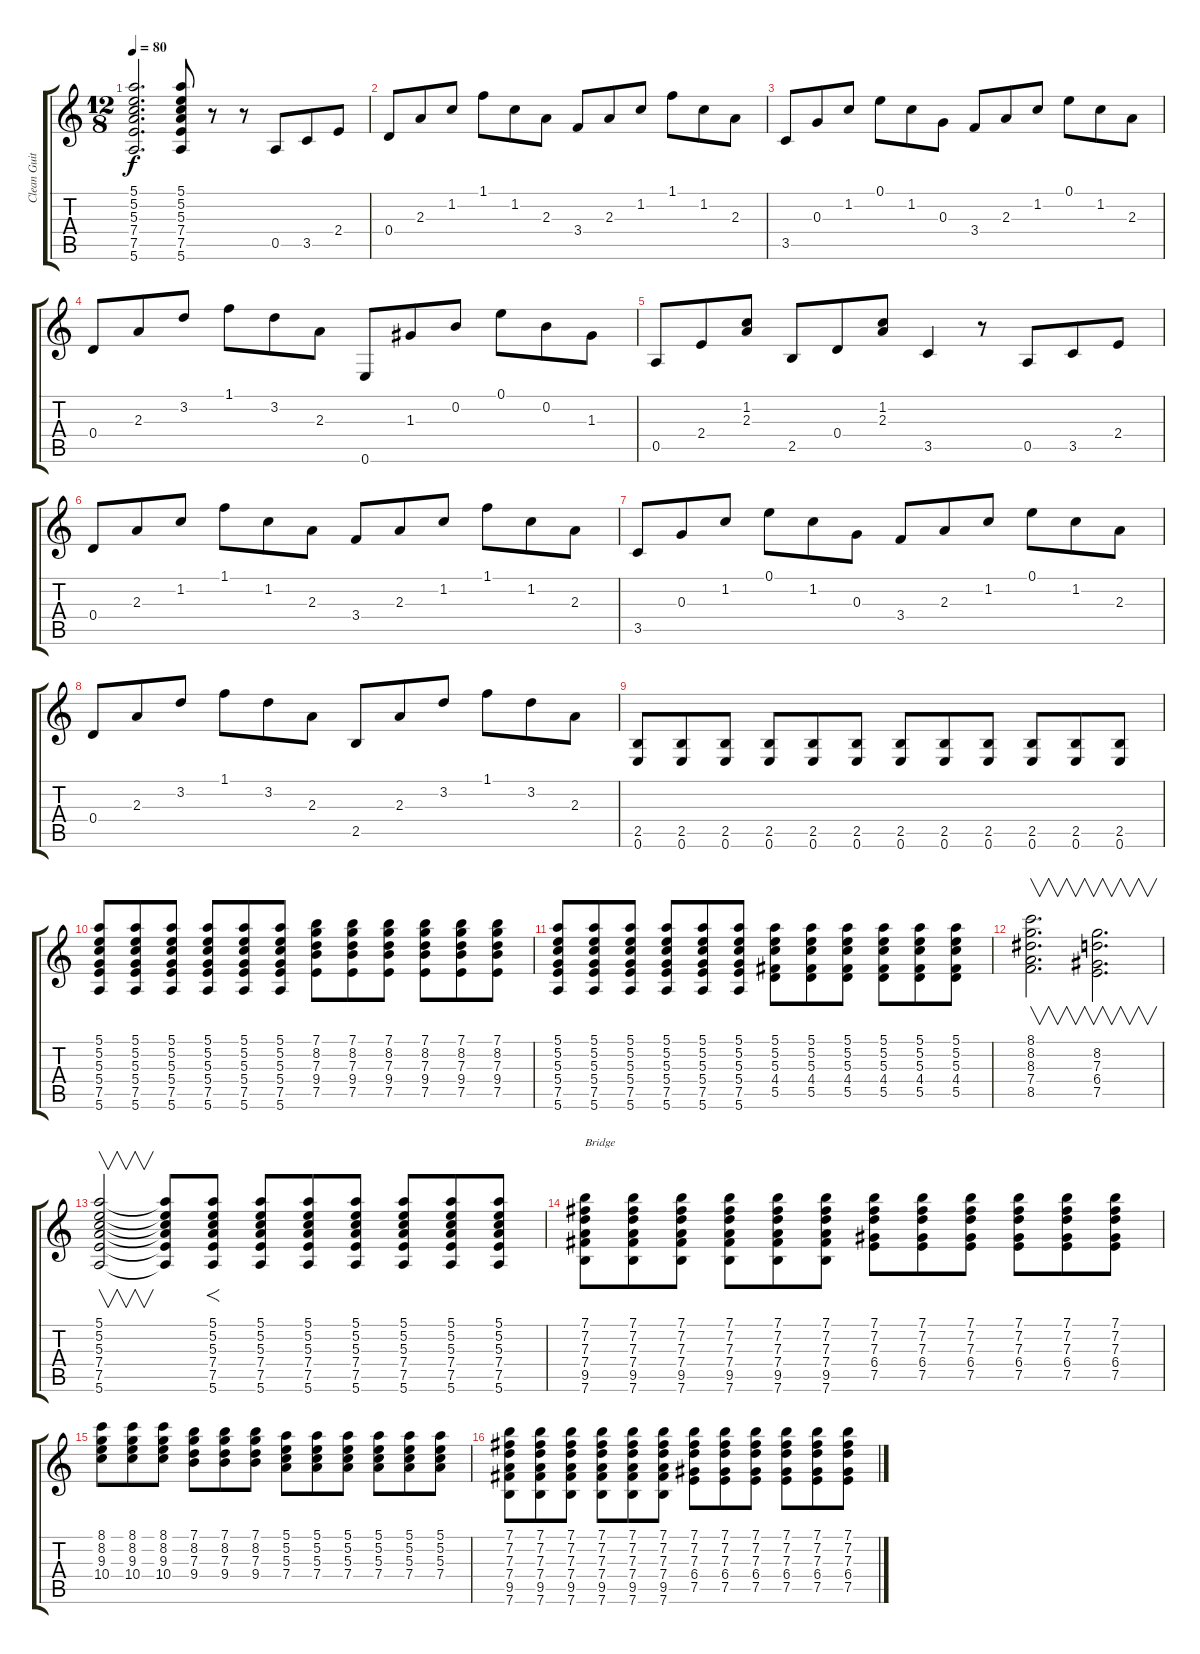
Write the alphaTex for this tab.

\track ("Clean Guitar" "Clean Guit") {instrument electricguitarclean}
\staff {score tabs}
\tuning (E4 B3 G3 D3 A2 E2) {hide}
\ts (12 8)
\tempo 80
\clef g2
\ks c
(5.1 5.2 5.3 7.4 7.5 5.6).2{d dy f} (5.1 5.2 5.3 7.4 7.5 5.6).8 r.8 r.8 0.5.8 3.5.8 2.4.8 |
0.4.8 2.3.8 1.2.8 1.1.8 1.2.8 2.3.8 3.4.8 2.3.8 1.2.8 1.1.8 1.2.8 2.3.8 |
3.5.8 0.3.8 1.2.8 0.1.8 1.2.8 0.3.8 3.4.8 2.3.8 1.2.8 0.1.8 1.2.8 2.3.8 |
0.4.8 2.3.8 3.2.8 1.1.8 3.2.8 2.3.8 0.6.8 1.3.8 0.2.8 0.1.8 0.2.8 1.3.8 |
0.5.8 2.4.8 (1.2 2.3).8 2.5.8 0.4.8 (1.2 2.3).8 3.5.4 r.8 0.5.8 3.5.8 2.4.8 |
0.4.8 2.3.8 1.2.8 1.1.8 1.2.8 2.3.8 3.4.8 2.3.8 1.2.8 1.1.8 1.2.8 2.3.8 |
3.5.8 0.3.8 1.2.8 0.1.8 1.2.8 0.3.8 3.4.8 2.3.8 1.2.8 0.1.8 1.2.8 2.3.8 |
0.4.8 2.3.8 3.2.8 1.1.8 3.2.8 2.3.8 2.5.8 2.3.8 3.2.8 1.1.8 3.2.8 2.3.8 |
(2.5 0.6).8 (2.5 0.6).8 (2.5 0.6).8 (2.5 0.6).8 (2.5 0.6).8 (2.5 0.6).8 (2.5 0.6).8 (2.5 0.6).8 (2.5 0.6).8 (2.5 0.6).8 (2.5 0.6).8 (2.5 0.6).8 |
(5.1 5.2 5.3 5.4 7.5 5.6).8 (5.1 5.2 5.3 5.4 7.5 5.6).8 (5.1 5.2 5.3 5.4 7.5 5.6).8 (5.1 5.2 5.3 5.4 7.5 5.6).8 (5.1 5.2 5.3 5.4 7.5 5.6).8 (5.1 5.2 5.3 5.4 7.5 5.6).8 (7.1 8.2 7.3 9.4 7.5).8 (7.1 8.2 7.3 9.4 7.5).8 (7.1 8.2 7.3 9.4 7.5).8 (7.1 8.2 7.3 9.4 7.5).8 (7.1 8.2 7.3 9.4 7.5).8 (7.1 8.2 7.3 9.4 7.5).8 |
(5.1 5.2 5.3 5.4 7.5 5.6).8 (5.1 5.2 5.3 5.4 7.5 5.6).8 (5.1 5.2 5.3 5.4 7.5 5.6).8 (5.1 5.2 5.3 5.4 7.5 5.6).8 (5.1 5.2 5.3 5.4 7.5 5.6).8 (5.1 5.2 5.3 5.4 7.5 5.6).8 (5.1 5.2 5.3 4.4 5.5).8 (5.1 5.2 5.3 4.4 5.5).8 (5.1 5.2 5.3 4.4 5.5).8 (5.1 5.2 5.3 4.4 5.5).8 (5.1 5.2 5.3 4.4 5.5).8 (5.1 5.2 5.3 4.4 5.5).8 |
(8.1 8.2 8.3 7.4 8.5).2{v d} (8.2 7.3 6.4 7.5).2{v d} |
(5.1 5.2 5.3 7.4 7.5 5.6).2{v} (5.1{t} 5.2{t} 5.3{t} 7.4{t} 7.5{t} 5.6{t}).8 (5.1 5.2 5.3 7.4 7.5 5.6).8{f} (5.1 5.2 5.3 7.4 7.5 5.6).8 (5.1 5.2 5.3 7.4 7.5 5.6).8 (5.1 5.2 5.3 7.4 7.5 5.6).8 (5.1 5.2 5.3 7.4 7.5 5.6).8 (5.1 5.2 5.3 7.4 7.5 5.6).8 (5.1 5.2 5.3 7.4 7.5 5.6).8 |
(7.1 7.2 7.3 7.4 9.5 7.6).8{txt "Bridge"} (7.1 7.2 7.3 7.4 9.5 7.6).8 (7.1 7.2 7.3 7.4 9.5 7.6).8 (7.1 7.2 7.3 7.4 9.5 7.6).8 (7.1 7.2 7.3 7.4 9.5 7.6).8 (7.1 7.2 7.3 7.4 9.5 7.6).8 (7.1 7.2 7.3 6.4 7.5).8 (7.1 7.2 7.3 6.4 7.5).8 (7.1 7.2 7.3 6.4 7.5).8 (7.1 7.2 7.3 6.4 7.5).8 (7.1 7.2 7.3 6.4 7.5).8 (7.1 7.2 7.3 6.4 7.5).8 |
(8.1 8.2 9.3 10.4).8 (8.1 8.2 9.3 10.4).8 (8.1 8.2 9.3 10.4).8 (7.1 8.2 7.3 9.4).8 (7.1 8.2 7.3 9.4).8 (7.1 8.2 7.3 9.4).8 (5.1 5.2 5.3 7.4).8 (5.1 5.2 5.3 7.4).8 (5.1 5.2 5.3 7.4).8 (5.1 5.2 5.3 7.4).8 (5.1 5.2 5.3 7.4).8 (5.1 5.2 5.3 7.4).8 |
(7.1 7.2 7.3 7.4 9.5 7.6).8 (7.1 7.2 7.3 7.4 9.5 7.6).8 (7.1 7.2 7.3 7.4 9.5 7.6).8 (7.1 7.2 7.3 7.4 9.5 7.6).8 (7.1 7.2 7.3 7.4 9.5 7.6).8 (7.1 7.2 7.3 7.4 9.5 7.6).8 (7.1 7.2 7.3 6.4 7.5).8 (7.1 7.2 7.3 6.4 7.5).8 (7.1 7.2 7.3 6.4 7.5).8 (7.1 7.2 7.3 6.4 7.5).8 (7.1 7.2 7.3 6.4 7.5).8 (7.1 7.2 7.3 6.4 7.5).8
